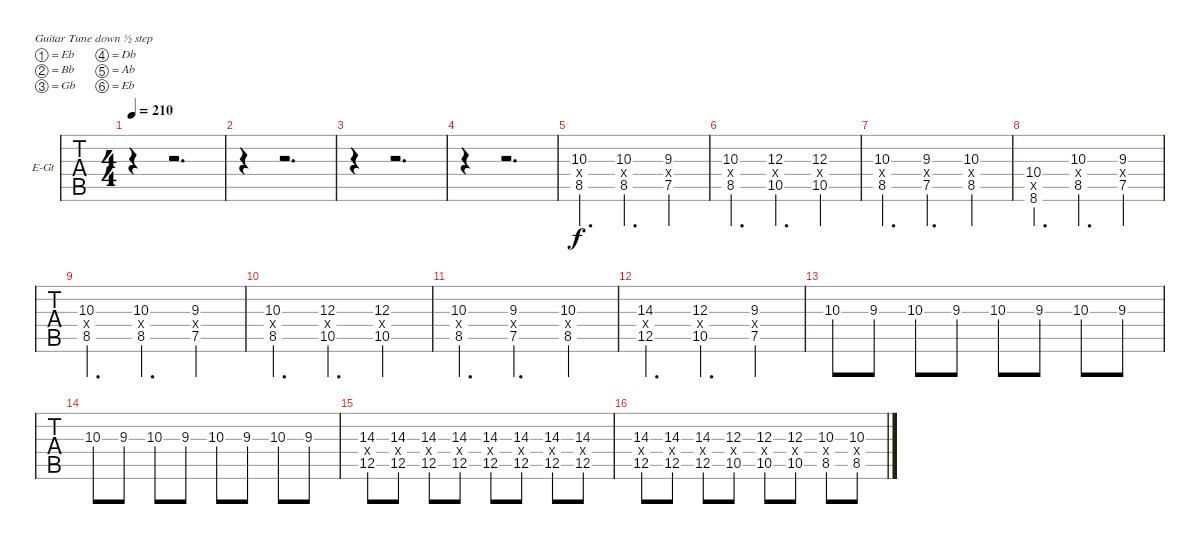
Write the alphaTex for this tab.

\bracketExtendMode groupsimilarinstruments
\firstSystemTrackNameOrientation horizontal
\otherSystemsTrackNameOrientation horizontal
\track ("Electric Guitar2" "E-Gt") {instrument distortionguitar}
\staff {tabs}
\tuning (Eb4 Bb3 Gb3 Db3 Ab2 Eb2)
\ts (4 4)
\tempo 210
\clef g2
\ks c
r.4{dy f} r.2{d} |
r.4 r.2{d} |
r.4 r.2{d} |
r.4 r.2{d} |
(10.3 0.4{x} 8.5).4{d} (10.3 0.4{x} 8.5).4{d} (9.3 0.4{x} 7.5).4 |
(10.3 0.4{x} 8.5).4{d} (12.3 0.4{x} 10.5).4{d} (12.3 0.4{x} 10.5).4 |
(10.3 0.4{x} 8.5).4{d} (9.3 0.4{x} 7.5).4{d} (10.3 0.4{x} 8.5).4 |
(10.4 3.5{x} 8.6).4{d} (10.3 0.4{x} 8.5).4{d} (9.3 0.4{x} 7.5).4 |
(10.3 0.4{x} 8.5).4{d} (10.3 0.4{x} 8.5).4{d} (9.3 0.4{x} 7.5).4 |
(10.3 0.4{x} 8.5).4{d} (12.3 0.4{x} 10.5).4{d} (12.3 0.4{x} 10.5).4 |
(10.3 0.4{x} 8.5).4{d} (9.3 0.4{x} 7.5).4{d} (10.3 0.4{x} 8.5).4 |
(14.3 0.4{x} 12.5).4{d} (12.3 0.4{x} 10.5).4{d} (9.3 0.4{x} 7.5).4 |
10.3.8 9.3.8 10.3.8 9.3.8 10.3.8 9.3.8 10.3.8 9.3.8 |
10.3.8 9.3.8 10.3.8 9.3.8 10.3.8 9.3.8 10.3.8 9.3.8 |
(14.3 0.4{x} 12.5).8 (14.3 0.4{x} 12.5).8 (14.3 0.4{x} 12.5).8 (14.3 0.4{x} 12.5).8 (14.3 0.4{x} 12.5).8 (14.3 0.4{x} 12.5).8 (14.3 0.4{x} 12.5).8 (14.3 0.4{x} 12.5).8 |
(14.3 0.4{x} 12.5).8 (14.3 0.4{x} 12.5).8 (14.3 0.4{x} 12.5).8 (12.3 0.4{x} 10.5).8 (12.3 0.4{x} 10.5).8 (12.3 0.4{x} 10.5).8 (10.3 0.4{x} 8.5).8 (10.3 0.4{x} 8.5).8
